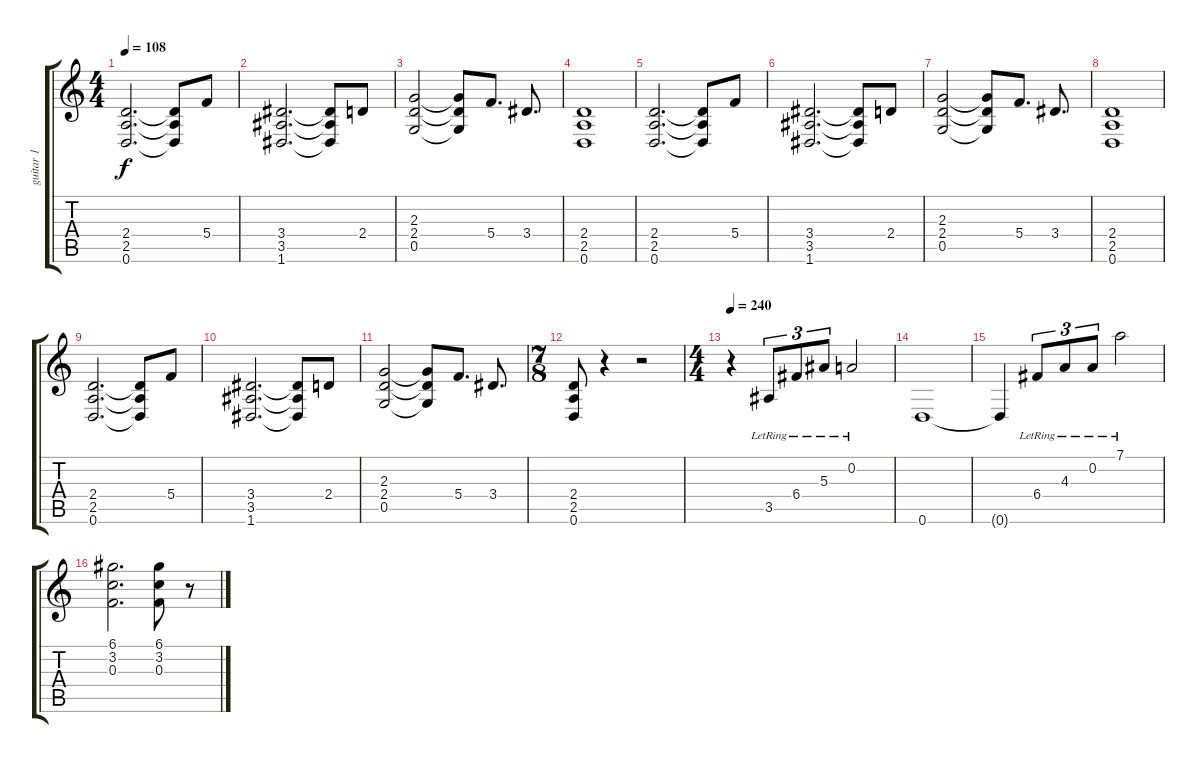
\track ("guitar 1" "guitar 1") {instrument distortionguitar}
\staff {score tabs}
\tuning (D4 A3 F3 C3 G2 D2) {hide}
\ts (4 4)
\tempo 108
\clef g2
\ks c
(2.4 2.5 0.6).2{d dy f} (2.4{t} 2.5{t} 0.6{t}).8 5.4.8 |
(3.4 3.5 1.6).2{d} (3.4{t} 3.5{t} 1.6{t}).8 2.4.8 |
(2.3 2.4 0.5).2 (2.3{t} 2.4{t} 0.5{t}).8 5.4.8{d} 3.4.8{d} |
(2.4 2.5 0.6).1 |
(2.4 2.5 0.6).2{d} (2.4{t} 2.5{t} 0.6{t}).8 5.4.8 |
(3.4 3.5 1.6).2{d} (3.4{t} 3.5{t} 1.6{t}).8 2.4.8 |
(2.3 2.4 0.5).2 (2.3{t} 2.4{t} 0.5{t}).8 5.4.8{d} 3.4.8{d} |
(2.4 2.5 0.6).1 |
(2.4 2.5 0.6).2{d} (2.4{t} 2.5{t} 0.6{t}).8 5.4.8 |
(3.4 3.5 1.6).2{d} (3.4{t} 3.5{t} 1.6{t}).8 2.4.8 |
(2.3 2.4 0.5).2 (2.3{t} 2.4{t} 0.5{t}).8 5.4.8{d} 3.4.8{d} |
\ts (7 8)
(2.4 2.5 0.6).8 r.4 r.2 |
\ts (4 4)
\tempo 240
r.4 3.5{lr}.8{tu (3 2)} 6.4{lr}.8{tu (3 2)} 5.3{lr}.8{tu (3 2)} 0.2{lr}.2 |
0.6.1 |
0.6{t}.4 6.4{lr}.8{tu (3 2)} 4.3{lr}.8{tu (3 2)} 0.2{lr}.8{tu (3 2)} 7.1{lr}.2 |
(6.1 3.2 0.3).2{d} (6.1 3.2 0.3).8 r.8
